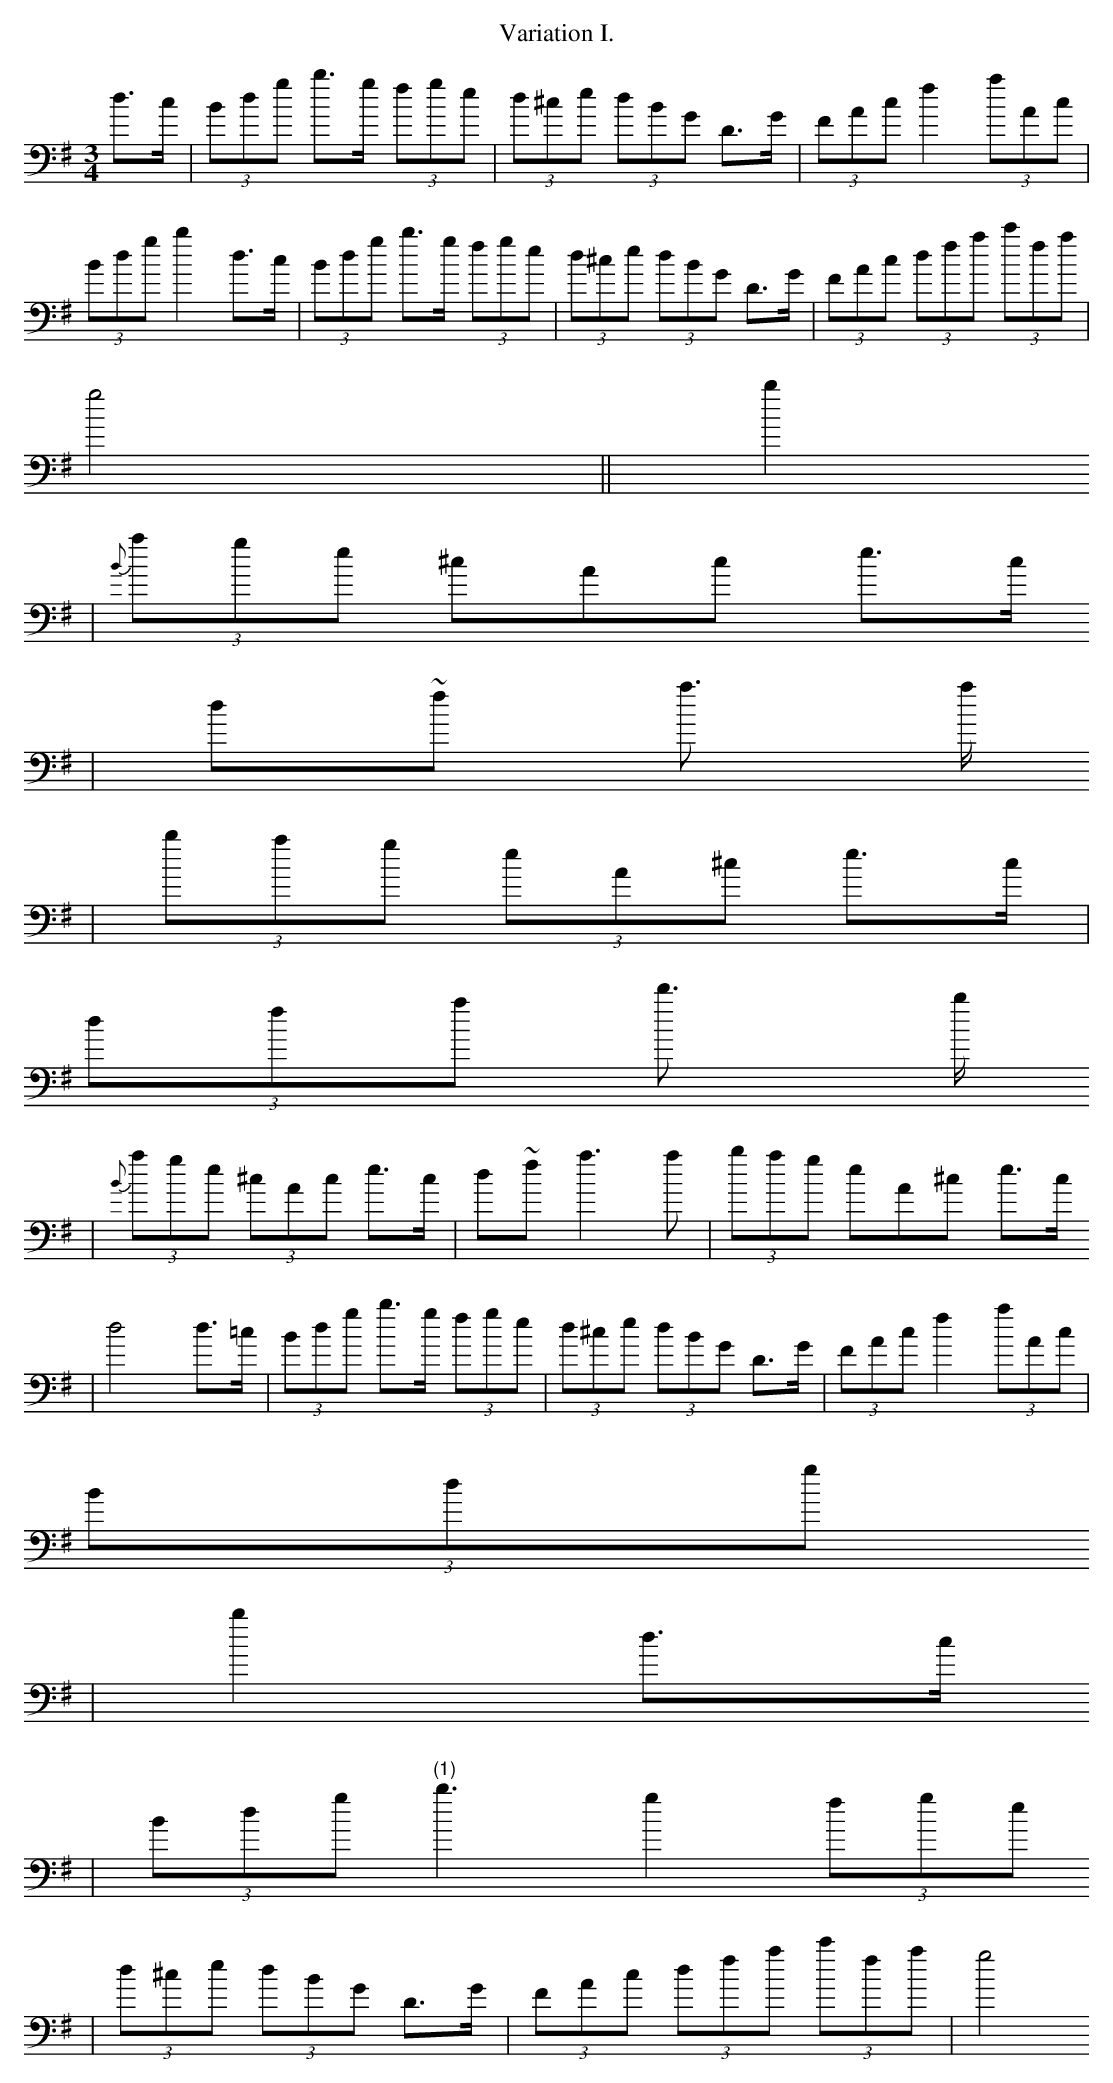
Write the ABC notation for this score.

X:1
T:
T:Variation I.
M:3/4
L:1/8
K:G bass
d>c | (3B-dg b>g (3fge | (3d^ce (3dBG D>G | (3FAc f2 (3aAc |
(3Bdg b2 d>c | (3Bdg b>g (3fge | (3d^ce (3dBG D>G | (3FAc (3dfa (3c'fa |
g4
|| b2
| {B}(3age ^cAc e>c
| d~f a > a
| (3bag (3eA^c e>c |
(3dfa d' > b
| {B}(3age (3^cAc e>c | d~f a3 a | (3bag eA^c e>c
|
d4 d>=c | (3Bdg b>g (3 fge | (3d^ce (3dBG D>G | (3FAc f2 (3aAc |
(3Bdg
| b2 d>c
| (3Bdg "(1)"b3 g2 (3fge
| (3d^ce (3dBG D>G | (3FAc (3dfa (3c'fa | g4
|]
